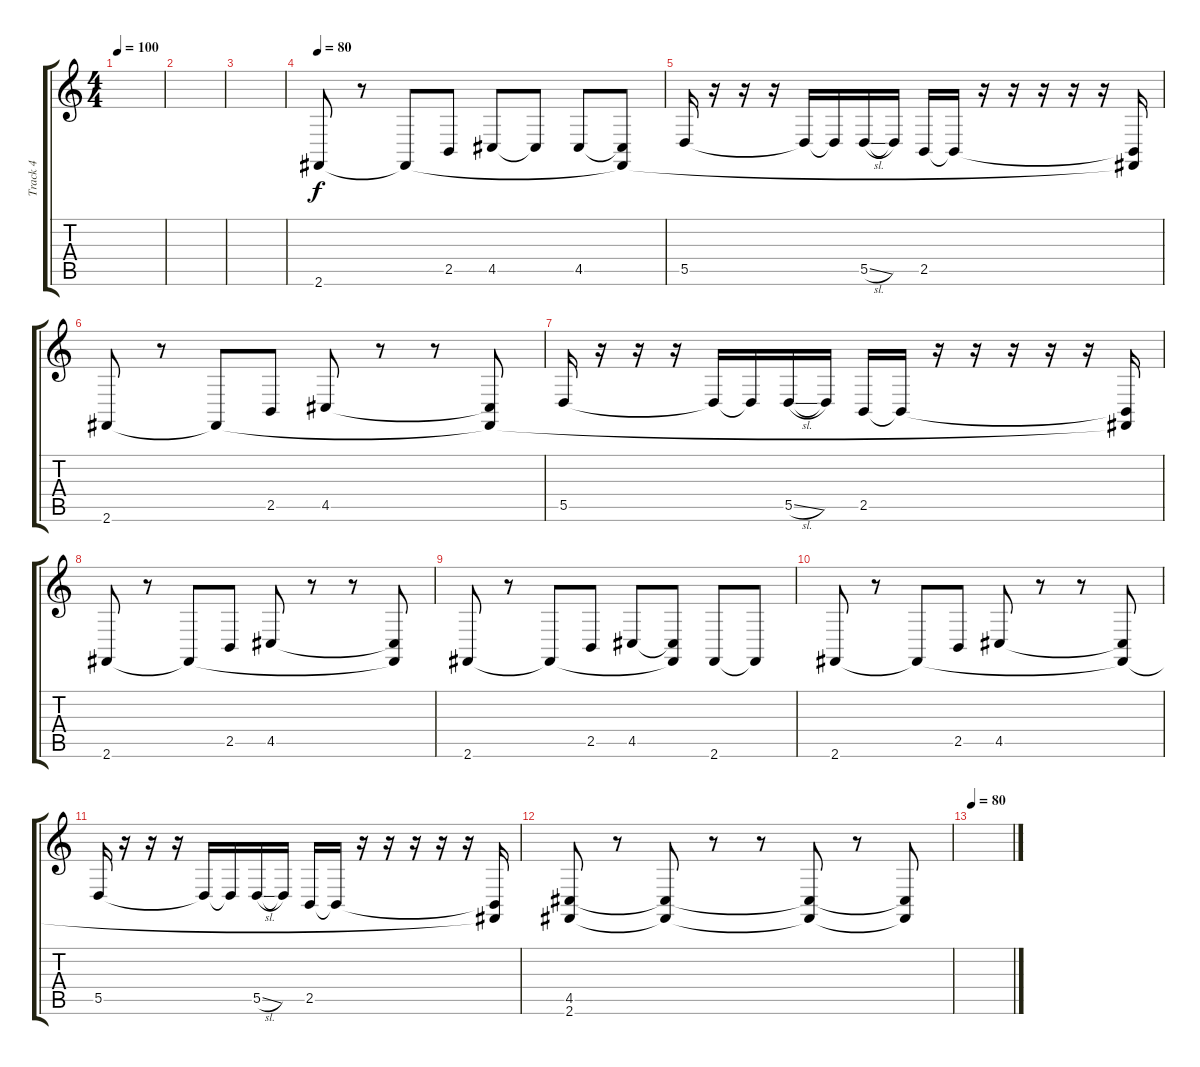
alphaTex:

\track ("Track 4" "Track 4") {instrument harmonica}
\staff {score tabs}
\tuning (E4 B3 G3 D3 A2 E2) {hide}
\ts (4 4)
\tempo 100
\clef g2
\ks c
|
|
|
\tempo 80
2.6.8 r.8 2.6{t}.8 2.5.8 4.5.8 4.5{t}.8 4.5.8 (4.5{t} 2.6{t}).8 |
5.5.16 r.16 r.16 r.16 5.5{t}.16 5.5{t}.16 5.5{sl}.16 5.5{t}.16 2.5.16 2.5{t}.16 r.16 r.16 r.16 r.16 r.16 (2.5{t} 2.6{t}).16 |
2.6.8 r.8 2.6{t}.8 2.5.8 4.5.8 r.8 r.8 (4.5{t} 2.6{t}).8 |
5.5.16 r.16 r.16 r.16 5.5{t}.16 5.5{t}.16 5.5{sl}.16 5.5{t}.16 2.5.16 2.5{t}.16 r.16 r.16 r.16 r.16 r.16 (2.5{t} 2.6{t}).16 |
2.6.8 r.8 2.6{t}.8 2.5.8 4.5.8 r.8 r.8 (4.5{t} 2.6{t}).8 |
2.6.8 r.8 2.6{t}.8 2.5.8 4.5.8 (4.5{t} 2.6{t}).8 2.6.8 2.6{t}.8 |
2.6.8 r.8 2.6{t}.8 2.5.8 4.5.8 r.8 r.8 (4.5{t} 2.6{t}).8 |
5.5.16 r.16 r.16 r.16 5.5{t}.16 5.5{t}.16 5.5{sl}.16 5.5{t}.16 2.5.16 2.5{t}.16 r.16 r.16 r.16 r.16 r.16 (2.5{t} 2.6{t}).16 |
(4.5 2.6).8 r.8 (4.5{t} 2.6{t}).8 r.8 r.8 (4.5{t} 2.6{t}).8 r.8 (4.5{t} 2.6{t}).8 |
\tempo 80
